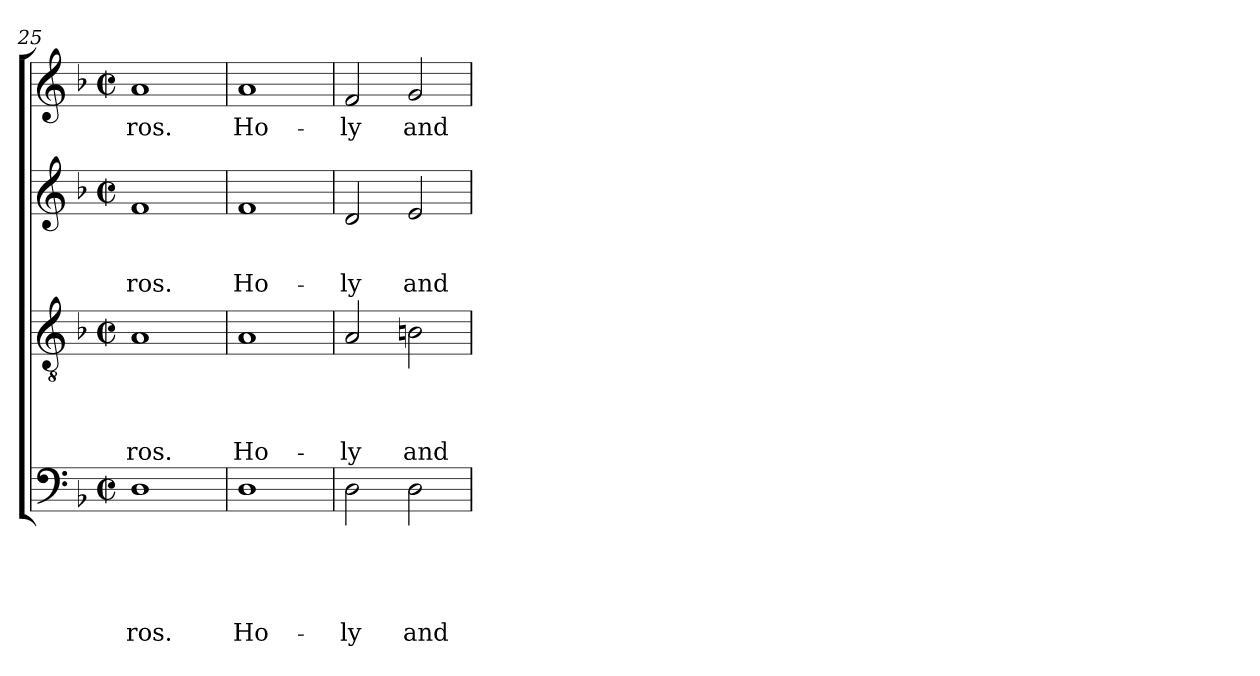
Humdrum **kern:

**kern	**text	**text	**text	**text	**text	**kern	**text	**text	**text	**text	**kern	**text	**text	**text	**kern	**text
*part4	*part4	*part4	*part4	*part4	*part4	*part3	*part3	*part3	*part3	*part3	*part2	*part2	*part2	*part2	*part1	*part1
*staff4	*staff4	*staff4	*staff4	*staff4	*staff4	*staff3	*staff3	*staff3	*staff3	*staff3	*staff2	*staff2	*staff2	*staff2	*staff1	*staff1
*clefF4	*	*	*	*	*	*clefGv2	*	*	*	*	*clefG2	*	*	*	*clefG2	*
*k[b-]	*	*	*	*	*	*k[b-]	*	*	*	*	*k[b-]	*	*	*	*k[b-]	*
*F:	*	*	*	*	*	*F:	*	*	*	*	*F:	*	*	*	*F:	*
*M2/2	*	*	*	*	*	*M2/2	*	*	*	*	*M2/2	*	*	*	*M2/2	*
*met(c|)	*	*	*	*	*	*met(c|)	*	*	*	*	*met(c|)	*	*	*	*met(c|)	*
=25	=25	=25	=25	=25	=25	=25	=25	=25	=25	=25	=25	=25	=25	=25	=25	=25
!	!	!	!	!	!LO:LY:b	!	!	!	!	!LO:LY:b	!	!	!	!LO:LY:b	!	!LO:LY:b
1D	.	.	.	.	-ros.	1A	.	.	.	-ros.	1f	.	.	-ros.	1a	-ros.
!!LO:LB:g=z
=26	=26	=26	=26	=26	=26	=26	=26	=26	=26	=26	=26	=26	=26	=26	=26	=26
!	!	!	!	!	!LO:LY:b	!	!	!	!	!LO:LY:b	!	!	!	!LO:LY:b	!	!LO:LY:b
1D	.	.	.	.	Ho-	1A	.	.	.	Ho-	1f	.	.	Ho-	1a	Ho-
=27	=27	=27	=27	=27	=27	=27	=27	=27	=27	=27	=27	=27	=27	=27	=27	=27
!	!	!	!	!	!LO:LY:b	!	!	!	!	!LO:LY:b	!	!	!	!LO:LY:b	!	!LO:LY:b
2D\	.	.	.	.	-ly	2A/	.	.	.	-ly	2d/	.	.	-ly	2f/	-ly
!	!	!	!	!	!LO:LY:b	!	!	!	!	!LO:LY:b	!	!	!	!LO:LY:b	!	!LO:LY:b
2D\	.	.	.	.	and	2Bn\	.	.	.	and	2e/	.	.	and	2g/	and
=	=	=	=	=	=	=	=	=	=	=	=	=	=	=	=	=
*-	*-	*-	*-	*-	*-	*-	*-	*-	*-	*-	*-	*-	*-	*-	*-	*-
